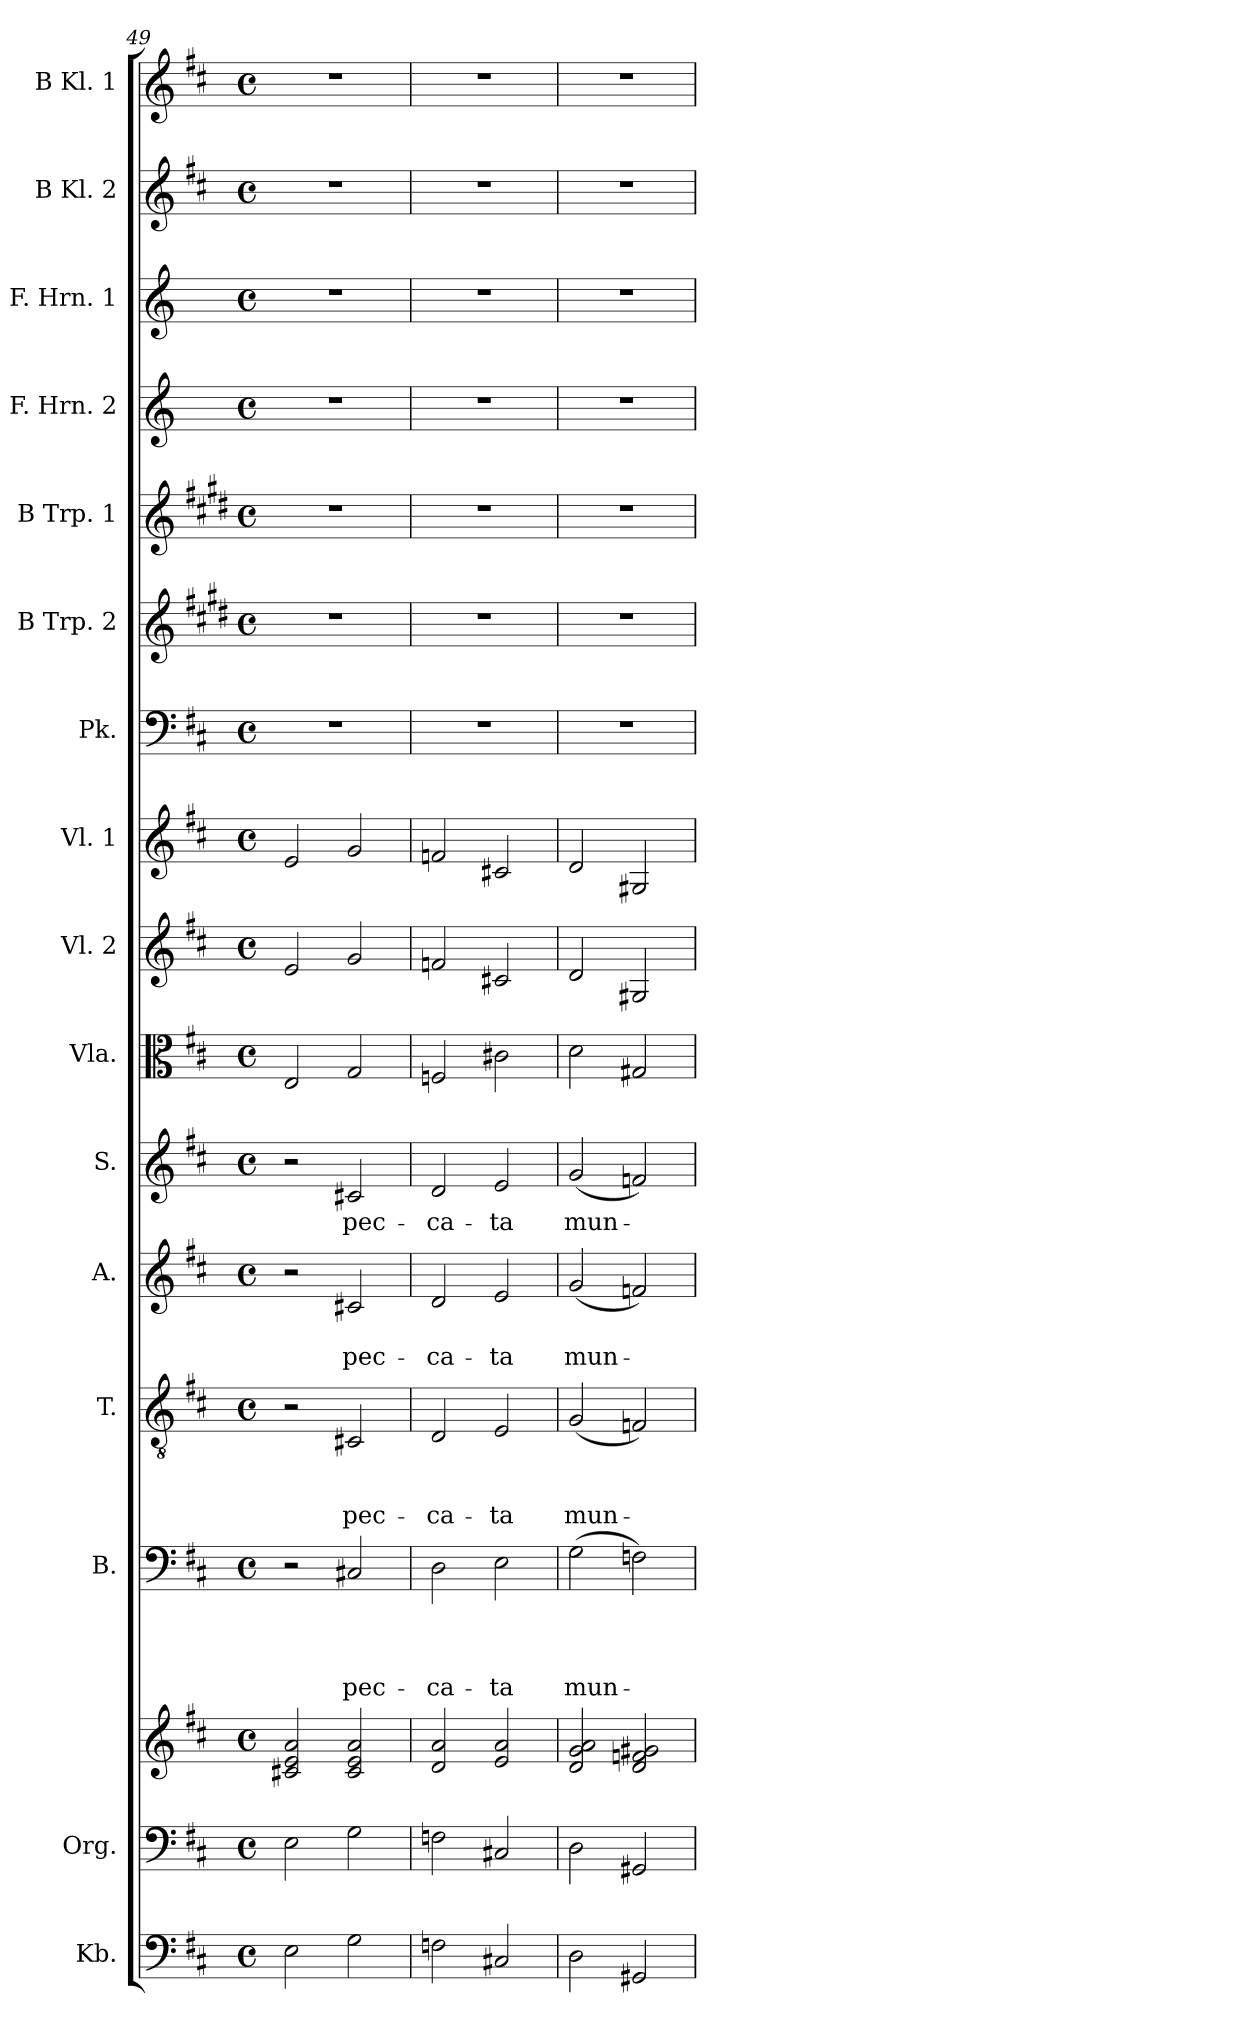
**kern	**kern	**kern	**kern	**text	**text	**text	**text	**kern	**text	**text	**text	**kern	**text	**text	**kern	**text	**kern	**kern	**kern	**kern	**kern	**kern	**kern	**kern	**kern	**kern
*part16	*part15	*part15	*part14	*part14	*part14	*part14	*part14	*part13	*part13	*part13	*part13	*part12	*part12	*part12	*part11	*part11	*part10	*part9	*part8	*part7	*part6	*part5	*part4	*part3	*part2	*part1
*staff17	*staff16	*staff15	*staff14	*staff14	*staff14	*staff14	*staff14	*staff13	*staff13	*staff13	*staff13	*staff12	*staff12	*staff12	*staff11	*staff11	*staff10	*staff9	*staff8	*staff7	*staff6	*staff5	*staff4	*staff3	*staff2	*staff1
*I"Kb.	*I"Org.	*	*I"B.	*	*	*	*	*I"T.	*	*	*	*I"A.	*	*	*I"S.	*	*I"Vla.	*I"Vl. 2	*I"Vl. 1	*I"Pk.	*I"B Trp. 2	*I"B Trp. 1	*I"F. Hrn. 2	*I"F. Hrn. 1	*I"B Kl. 2	*I"B Kl. 1
*I'Kb.	*	*	*I'B.	*	*	*	*	*I'T.	*	*	*	*I'A.	*	*	*I'S.	*	*I'Vla.	*I'Vl. 2	*I'Vl. 1	*I'Pk.	*I'B Trp. 2	*I'B Trp. 1	*I'F. Hrn. 2	*I'F. Hrn. 1	*I'B Kl. 2	*I'B Kl. 1
*clefF4	*clefF4	*clefG2	*clefF4	*	*	*	*	*clefGv2	*	*	*	*clefG2	*	*	*clefG2	*	*clefC3	*clefG2	*clefG2	*clefF4	*clefG2	*clefG2	*clefG2	*clefG2	*clefG2	*clefG2
*	*	*	*	*	*	*	*	*	*	*	*	*	*	*	*	*	*	*	*	*	*ITrd1c2	*ITrd1c2	*ITrd-1c-2	*ITrd-1c-2	*	*
*k[f#c#]	*k[f#c#]	*k[f#c#]	*k[f#c#]	*	*	*	*	*k[f#c#]	*	*	*	*k[f#c#]	*	*	*k[f#c#]	*	*k[f#c#]	*k[f#c#]	*k[f#c#]	*k[f#c#]	*k[f#c#]	*k[f#c#]	*k[f#c#]	*k[f#c#]	*k[f#c#]	*k[f#c#]
*D:	*D:	*D:	*D:	*	*	*	*	*D:	*	*	*	*D:	*	*	*D:	*	*D:	*D:	*D:	*D:	*D:	*D:	*D:	*D:	*D:	*D:
*M4/4	*M4/4	*M4/4	*M4/4	*	*	*	*	*M4/4	*	*	*	*M4/4	*	*	*M4/4	*	*M4/4	*M4/4	*M4/4	*M4/4	*M4/4	*M4/4	*M4/4	*M4/4	*M4/4	*M4/4
*met(c)	*met(c)	*met(c)	*met(c)	*	*	*	*	*met(c)	*	*	*	*met(c)	*	*	*met(c)	*	*met(c)	*met(c)	*met(c)	*met(c)	*met(c)	*met(c)	*met(c)	*met(c)	*met(c)	*met(c)
=49	=49	=49	=49	=49	=49	=49	=49	=49	=49	=49	=49	=49	=49	=49	=49	=49	=49	=49	=49	=49	=49	=49	=49	=49	=49	=49
2E\	2E\	2c#X/ 2e/ 2a/	2r	.	.	.	.	2r	.	.	.	2r	.	.	2r	.	2E/	2e/	2e/	1r	1r	1r	1r	1r	1r	1r
!	!	!	!	!	!	!	!LO:LY:b	!	!	!	!LO:LY:b	!	!	!LO:LY:b	!	!LO:LY:b	!	!	!	!	!	!	!	!	!	!
2G\	2G\	2c#/ 2e/ 2a/	2C#X/	.	.	.	pec-	2C#X/	.	.	pec-	2c#X/	.	pec-	2c#X/	pec-	2G/	2g/	2g/	.	.	.	.	.	.	.
=50	=50	=50	=50	=50	=50	=50	=50	=50	=50	=50	=50	=50	=50	=50	=50	=50	=50	=50	=50	=50	=50	=50	=50	=50	=50	=50
!	!	!	!	!	!	!	!LO:LY:b	!	!	!	!LO:LY:b	!	!	!LO:LY:b	!	!LO:LY:b	!	!	!	!	!	!	!	!	!	!
2Fn\	2Fn\	2d/ 2a/	2D\	.	.	.	-ca-	2D/	.	.	-ca-	2d/	.	-ca-	2d/	-ca-	2Fn/	2fn/	2fn/	1r	1r	1r	1r	1r	1r	1r
!	!	!	!	!	!	!	!LO:LY:b	!	!	!	!LO:LY:b	!	!	!LO:LY:b	!	!LO:LY:b	!	!	!	!	!	!	!	!	!	!
2C#X/	2C#X/	2e/ 2a/	2E\	.	.	.	-ta	2E/	.	.	-ta	2e/	.	-ta	2e/	-ta	2c#X\	2c#X/	2c#X/	.	.	.	.	.	.	.
=51	=51	=51	=51	=51	=51	=51	=51	=51	=51	=51	=51	=51	=51	=51	=51	=51	=51	=51	=51	=51	=51	=51	=51	=51	=51	=51
!	!	!	!	!	!	!	!LO:LY:b	!	!	!	!LO:LY:b	!	!	!LO:LY:b	!	!LO:LY:b	!	!	!	!	!	!	!	!	!	!
2D\	2D\	2d/ 2g/ 2a/	(>2G\	.	.	.	mun-	(<2G/	.	.	mun-	(<2g/	.	mun-	(<2g/	mun-	2d\	2d/	2d/	1r	1r	1r	1r	1r	1r	1r
2GG#X/	2GG#X/	2d/ 2fn/ 2g#X/	2Fn\)	.	.	.	.	2Fn/)	.	.	.	2fn/)	.	.	2fn/)	.	2G#X/	2G#X/	2G#X/	.	.	.	.	.	.	.
=	=	=	=	=	=	=	=	=	=	=	=	=	=	=	=	=	=	=	=	=	=	=	=	=	=	=
*-	*-	*-	*-	*-	*-	*-	*-	*-	*-	*-	*-	*-	*-	*-	*-	*-	*-	*-	*-	*-	*-	*-	*-	*-	*-	*-
